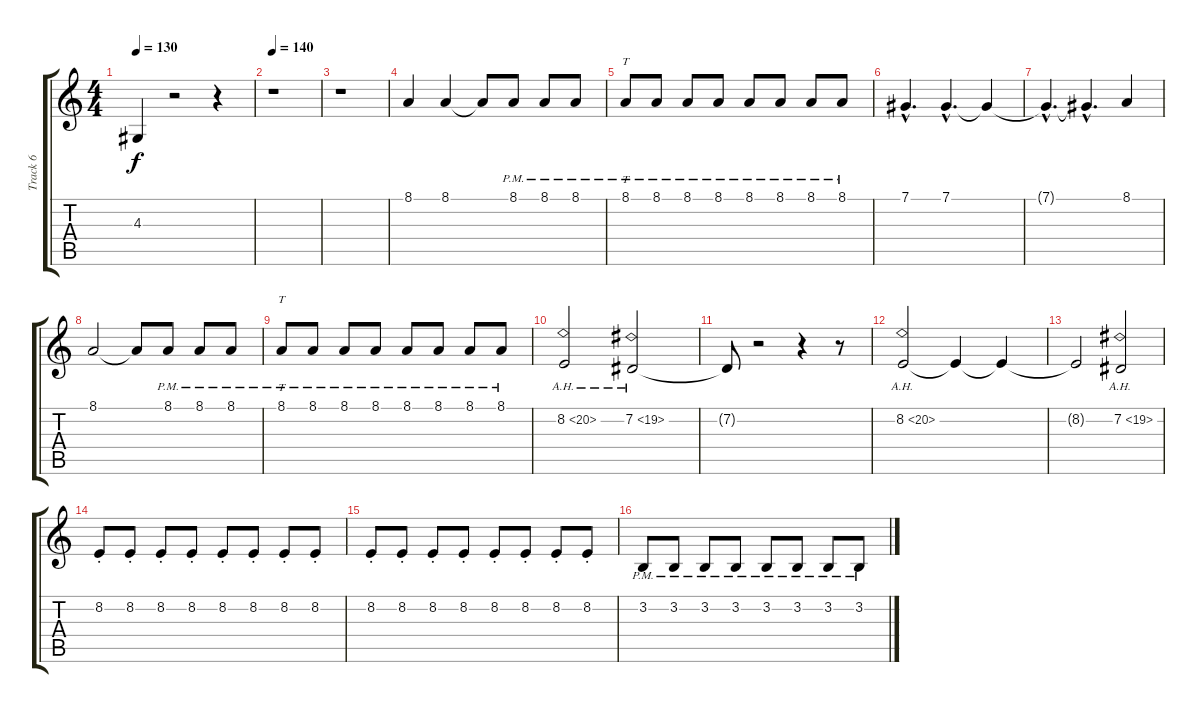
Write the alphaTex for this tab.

\track ("Track 6" "Track 6") {instrument violin}
\staff {score tabs}
\tuning (Db4 Ab3 E3 B2 Gb2 Db2) {hide}
\ts (4 4)
\tempo 130
\clef g2
\ks c
4.3{t}.4{dy f} r.2 r.4 |
\tempo 140
r.1 |
r.1 |
8.1.4 8.1.4 8.1{t}.8 8.1{pm}.8 8.1{pm}.8 8.1{pm}.8 |
8.1{pm}.8{tt} 8.1{pm}.8 8.1{pm}.8 8.1{pm}.8 8.1{pm}.8 8.1{pm}.8 8.1{pm}.8 8.1{pm}.8 |
7.1{hac}.4{d} 7.1{hac}.4{d} 7.1{t}.4 |
7.1{hac t}.4{d} 7.1{hac t}.4{d} 8.1.4 |
8.1.2 8.1{t}.8 8.1{pm}.8 8.1{pm}.8 8.1{pm}.8 |
8.1{pm}.8{tt} 8.1{pm}.8 8.1{pm}.8 8.1{pm}.8 8.1{pm}.8 8.1{pm}.8 8.1{pm}.8 8.1{pm}.8 |
8.2{ah 12}.2 7.2{ah 12}.2 |
7.2{t}.8 r.2 r.4 r.8 |
8.2{ah 12}.2 8.2{t}.4 8.2{t}.4 |
8.2{t}.2 7.2{ah 12}.2 |
8.2{st}.8 8.2{st}.8 8.2{st}.8 8.2{st}.8 8.2{st}.8 8.2{st}.8 8.2{st}.8 8.2{st}.8 |
8.2{st}.8 8.2{st}.8 8.2{st}.8 8.2{st}.8 8.2{st}.8 8.2{st}.8 8.2{st}.8 8.2{st}.8 |
3.2{pm}.8 3.2{pm}.8 3.2{pm}.8 3.2{pm}.8 3.2{pm}.8 3.2{pm}.8 3.2{pm}.8 3.2{pm}.8
